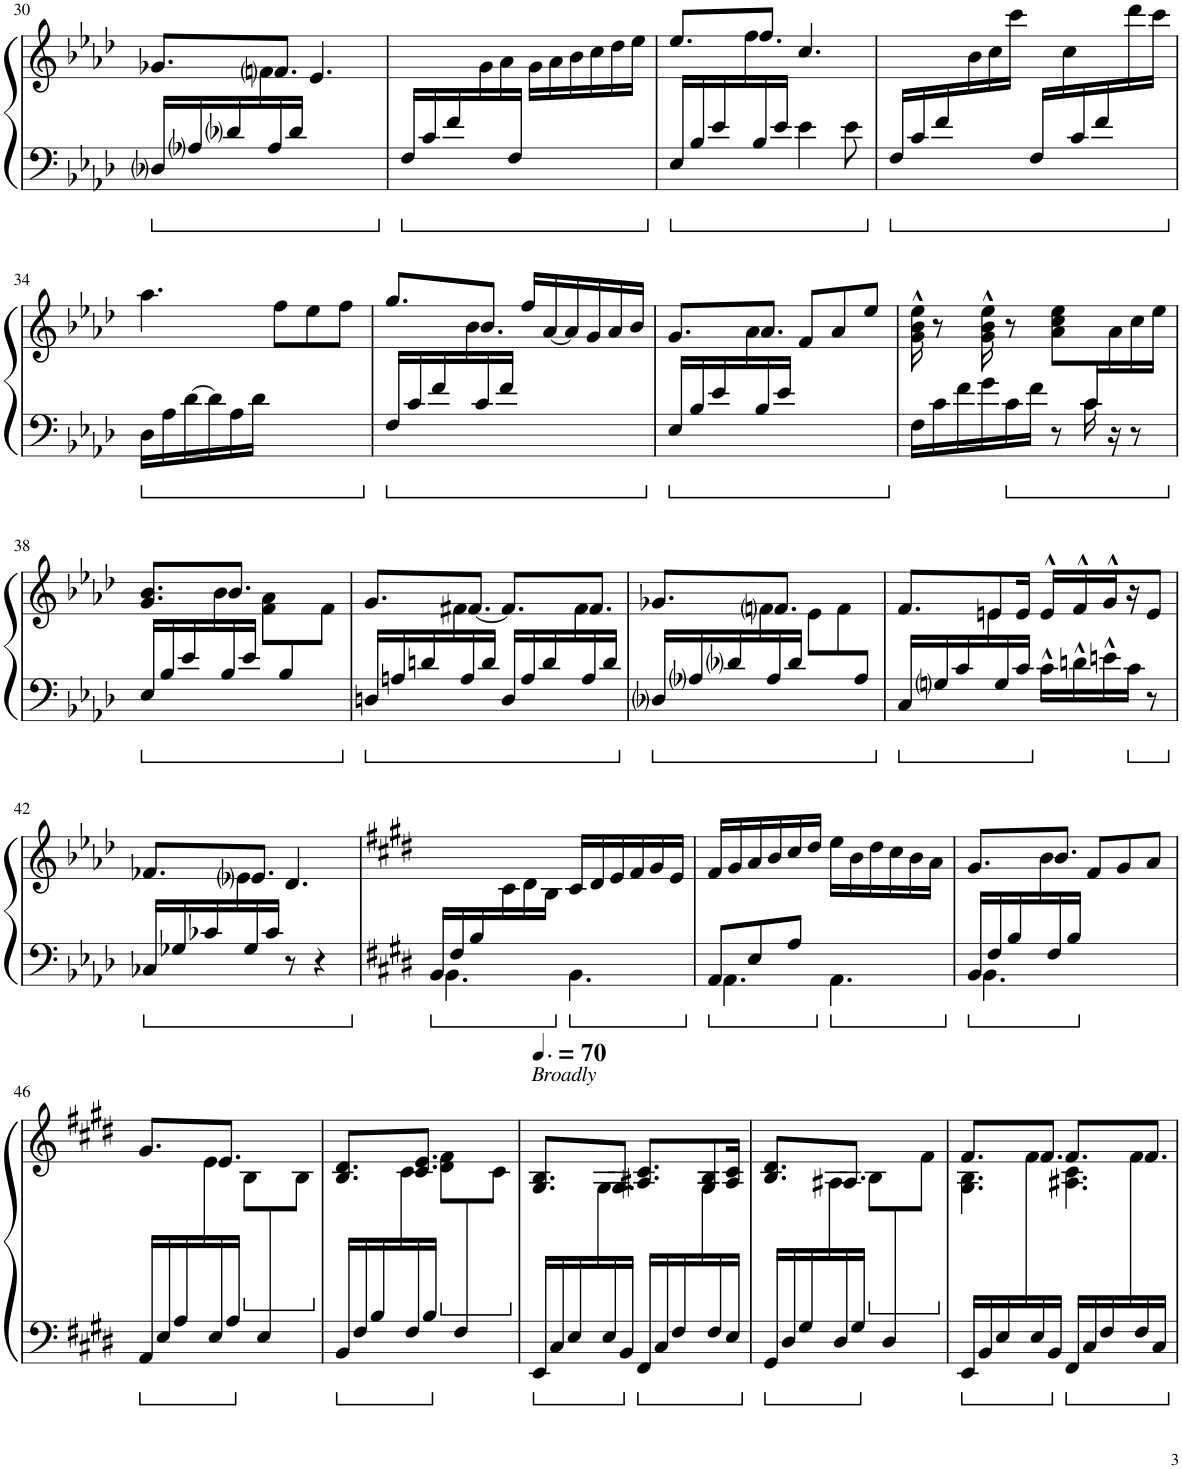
**kern	**kern
*part1	*part1
*staff2	*staff1
*I"Piano	*
*I'Pno.	*
!!LO:PB:g=z
*clefF4	*clefG2
*k[b-e-a-d-]	*k[b-e-a-d-]
*M6/8	*M6/8
=30	=30
*	*^
16D-i/LL	8.g-X/L	8.ryy
16A-i/	.	.
16d-i/	.	.
16ryy	8.fni/J	16f\
16A-/	.	2ryy
16d-/JJ	.	.
8ryy	4.e-/	.
4ryy	.	.
=31	=31	=31
16F/LL	4.ryy	8.ryy
16c/	.	.
16f/	.	.
8ryy	.	16g\
.	.	16a-\
16F/JJ	.	4..ryy
8ryy	16g\LL	.
.	16a-\	.
4ryy	16b-\	.
.	16cc\	.
.	16dd-\	.
.	16ee-\JJ	.
=32	=32	=32
16E-/LL	8.ee-/L	8.ryy
16B-/	.	.
16e-/	.	.
16ryy	8.ff/J	16ff\
16B-/	.	2ryy
16e-/JJ	.	.
4e-\	4.cc/	.
8e-\	.	.
=33	=33	=33
*ped	*	*
16F/LL	2.ryy	8.ryy
16c/	.	.
16f/	.	.
8.ryy	.	16b-\
.	.	16cc\
.	.	16ccc\JJ
16F/LL	.	16ryy
16ryy	.	16cc\
16c/	.	8ryy
16f/	.	.
8ryy	.	16ddd-\
.	.	16ccc\JJ
*	*v	*v
!!LO:LB:g=z
=34	=34
*	*Xped
16D-\LL	4.aa-\
16A-\	.
[16d-\	.
16d-\]	.
16A-\	.
16d-\JJ	.
8ryy	8ff\L
4ryy	8ee-\
.	8ff\J
=35	=35
*	*^
16F/LL	8.gg/L	8.ryy
16c/	.	.
16f/	.	.
16ryy	8.b-/J	16b-\
16c/	.	2ryy
16f/JJ	.	.
8ryy	16ff/LL	.
.	[16a-/	.
4ryy	16a-/]	.
.	16g/	.
.	16a-/	.
.	16b-/JJ	.
=36	=36	=36
16E-/LL	8.g/L	8.ryy
16B-/	.	.
16e-/	.	.
16ryy	8.a-/J	16a-\
16B-/	.	2ryy
16e-/JJ	.	.
8ryy	8f/L	.
4ryy	8a-/	.
.	8ee-/J	.
*	*v	*v
=37	=37
*^	*
2ryy	16F\LL	16g\^^ 16b-\^^ 16ee-\^^
.	16c\	8r
.	16f\	.
.	16g\	16g\^^ 16b-\^^ 16ee-\^^
.	16c\	8r
.	16f\JJ	.
.	8r	8a-\ 8cc\ 8ee-\L
16c/L	16c\	16ryy
8.ryy	16r	16a-\
.	8r	16cc\
.	.	16ee-\JJ
!!LO:LB:g=z
=38	=38	=38
*	*	*^
2ryy	16E-/LL	8.g/ 8.b-/L	8.ryy
.	16B-/	.	.
.	16e-/	.	.
.	16ryy	8.b-/J	16b-\
.	16B-/	.	2ryy
.	16e-/JJ	.	.
.	8ryy	8f\ 8a-\L	.
8B-/	4ryy	8ryy	.
8ryy	.	8f\J	.
*v	*v	*	*
=39	=39	=39
16Dn/LL	8.g/L	8.ryy
16An/	.	.
16dn/	.	.
16ryy	[8.f#X/J	16f#\
16A/	.	16ryy
*	*v	*v
16d/JJ	.
16D/LL	8.f#/L]
16A/	.
16d/	.
*	*^
16ryy	8.f#/J	16f#\
16A/	.	8ryy
16d/JJ	.	.
=40	=40	=40
*^	*	*
8ryy	16D-i/LL	8.g-X/L	8.ryy
.	16A-i/	.	.
.	16d-i/	.	.
.	16ryy	8.fni/J	16f\
.	16A-/	.	8ryy
.	16d-/JJ	.	.
.	8ryy	8e-\L	4.ryy
.	4ryy	8f\	.
8A-/J	.	8ryy	.
*v	*v	*	*
=41	=41	=41
16C/LL	8.f/L	8.ryy
16Gni/	.	.
16c/	.	.
16ryy	8en/	16e\
16G/	.	2ryy
16c/JJ	16e/Jk	.
16c^^\LL	16e^^/LL	.
16dn^^\	16f^^/	.
16en^^\	16g^^/	.
16c\JJ	16r	.
8r	8e/J	.
!!LO:LB:g=z	!!
=42	=42	=42
16C-X/LL	8.f-X/L	8.ryy
16G-X/	.	.
16c-X/	.	.
16ryy	8.e-i/J	16e-\
16G-/	.	2ryy
16c-/JJ	.	.
8r	4.d-/	.
4r	.	.
=43	=43	=43
*k[f#c#g#d#]	*k[f#c#g#d#]	*
*ped	*	*
*^	*	*
16BB/LL	4.BB\	4.ryy	8.ryy
16F#/	.	.	.
16B/	.	.	.
8.ryy	.	.	16c#\
.	.	.	16d#\
.	.	.	16B\JJ
*	*	*Xped	*
8ryy	4.BB\	16c#/LL	4.ryy
.	.	16d#/	.
4ryy	.	16e/	.
.	.	16f#/	.
.	.	16g#/	.
.	.	16e/JJ	.
*	*	*v	*v
=44	=44	=44
8AA/L	4.AA\	16f#/LL
.	.	16g#/
8E/	.	16a/
.	.	16b/
8A/J	.	16cc#/
.	.	16dd#/JJ
8ryy	4.AA\	16ee\LL
.	.	16b\
4ryy	.	16dd#\
.	.	16cc#\
.	.	16b\
.	.	16a\JJ
=45	=45	=45
*	*	*^
16BB/LL	4.BB\	8.g#/L	8.ryy
16F#/	.	.	.
16B/	.	.	.
16ryy	.	8.b/J	16b\
16F#/	.	.	2ryy
16B/JJ	.	.	.
8ryy	8ryy	8f#/L	.
4ryy	4ryy	8g#/	.
.	.	8a/J	.
!!LO:LB:g=z	!!
=46	=46	=46	=46
2ryy	16AA/LL	8.g#/L	8.ryy
.	16E/	.	.
.	16A/	.	.
.	16ryy	8.e/J	16e\
.	16E/	.	2ryy
.	16A/JJ	.	.
*	*	*ped	*
.	8ryy	8B\L	.
8E/	4ryy	8ryy	.
8ryy	.	8B\J	.
=47	=47	=47	=47
*	*	*Xped	*
2ryy	16BB/LL	8.B/ 8.d#/L	8.ryy
.	16F#/	.	.
.	16B/	.	.
.	16ryy	8.c#/ 8.e/J	16c#\
.	16F#/	.	2ryy
.	16B/JJ	.	.
*	*	*ped	*
.	8ryy	8d#\ 8f#\L	.
8F#/	4ryy	8ryy	.
8ryy	.	8c#\J	.
*v	*v	*	*
=48	=48	=48
*	*Xped	*
*	*MM105	*
!	!LO:TX:a:i:t=Broadly	!
16EE/LL	8.G#/ 8.B/L	8.ryy
16C#/	.	.
16E/	.	.
16ryy	8.G#/J	16G#\
16E/	.	16ryy
*	*v	*v
16BB/JJ	.
16FF#/LL	8.A#X/ 8.c#/L
16C#/	.
16F#/	.
*	*^
16ryy	8G#/ 8B/	16G#\
16F#/	.	8ryy
16E/JJ	16A#/ 16c#/Jk	.
=49	=49	=49
*^	*	*
2ryy	16GG#/LL	8.B/ 8.d#/L	8.ryy
.	16D#/	.	.
.	16G#/	.	.
.	16ryy	8.A#X/J	16A#\
.	16D#/	.	2ryy
.	16G#/JJ	.	.
*	*	*ped	*
.	8ryy	8B\L	.
8D#/	4ryy	8ryy	.
8ryy	.	8f#\J	.
*v	*v	*	*
*	*v	*v
=50	=50
*	*Xped
*	*^
*	*	*^
16EE/LL	8.f#/L	4.G#\ 4.B\	8.ryy
16BB/	.	.	.
16E/	.	.	.
16ryy	8.f#/J	.	16f#\
16E/	.	.	16ryy
*	*	*v	*v
16BB/JJ	.	.
16FF#/LL	8.f#/L	4.A#X\ 4.c#\
16C#/	.	.
16F#/	.	.
*	*	*^
16ryy	8.f#/J	.	16f#\
16F#/	.	.	8ryy
16C#/JJ	.	.	.
*	*v	*v	*v
=	=
*-	*-
